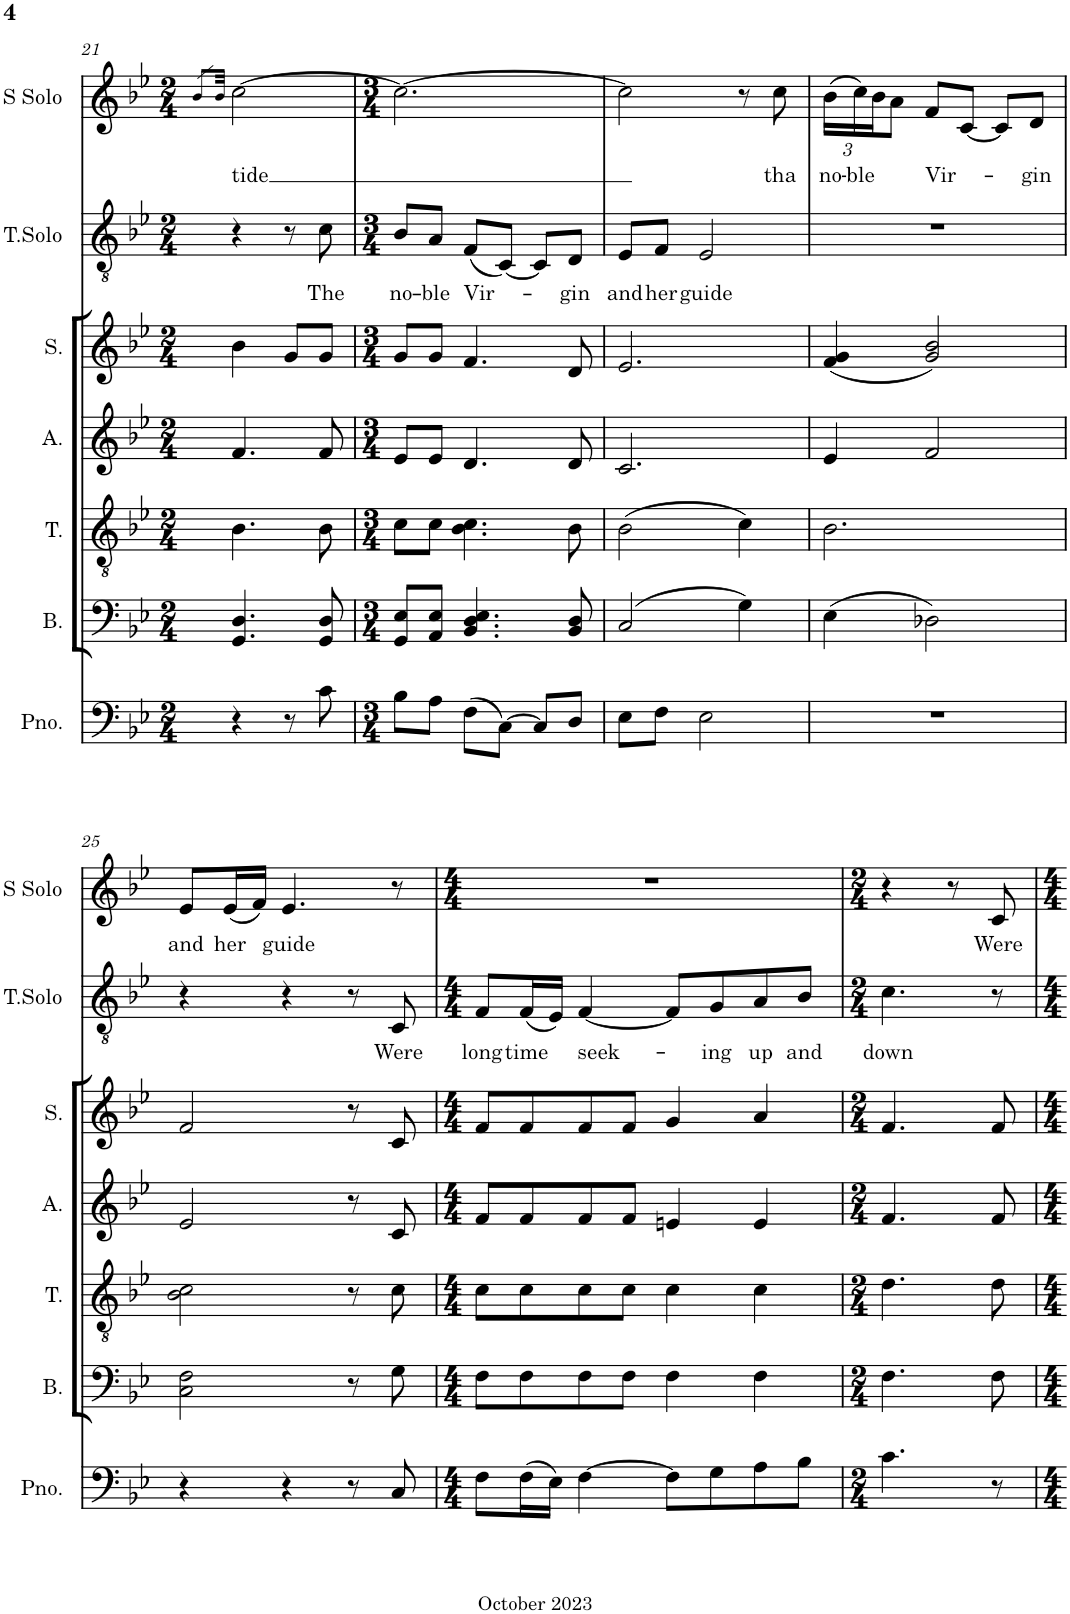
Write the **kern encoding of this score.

**kern	**kern	**kern	**kern	**kern	**kern	**text	**kern	**text
*part7	*part6	*part5	*part4	*part3	*part2	*part2	*part1	*part1
*staff7	*staff6	*staff5	*staff4	*staff3	*staff2	*staff2	*staff1	*staff1
*I"Piano	*I"Bass	*I"Tenor	*I"Alto	*I"Soprano	*I"Tenor Solo	*	*I"Soprano Solo	*
*I'Pno.	*I'B.	*I'T.	*I'A.	*I'S.	*I'T.Solo	*	*I'S Solo	*
!!LO:PB:g=z
*clefF4	*clefF4	*clefGv2	*clefG2	*clefG2	*clefGv2	*	*clefG2	*
*k[b-e-]	*k[b-e-]	*k[b-e-]	*k[b-e-]	*k[b-e-]	*k[b-e-]	*	*k[b-e-]	*
*M2/4	*M2/4	*M2/4	*M2/4	*M2/4	*M2/4	*	*M2/4	*
=21	=21	=21	=21	=21	=21	=21	=21	=21
.	.	.	.	.	.	.	8qb-/L	.
.	.	.	.	.	.	.	32qb-/Jkk	.
!	!	!	!	!	!	!	!	!LO:LY:b
4r	4.GG/ 4.D/	4.B-\	4.f/	4b-\	4r	.	[2cc\	tide
8r	.	.	.	8g/L	8r	.	.	.
!	!	!	!	!	!	!LO:LY:b	!	!
8c\	8GG/ 8D/	8B-\	8f/	8g/J	8c\	The	.	.
=22	=22	=22	=22	=22	=22	=22	=22	=22
*M3/4	*M3/4	*M3/4	*M3/4	*M3/4	*M3/4	*	*M3/4	*
!	!	!	!	!	!	!LO:LY:b	!	!
8B-\L	8GG/ 8E-/L	8c\L	8e-/L	8g/L	8B-/L	no-	2.cc\_	.
!	!	!	!	!	!	!LO:LY:b	!	!
8A\J	8AA/ 8E-/J	8c\J	8e-/J	8g/J	8A/J	-ble	.	.
!	!	!	!	!	!	!LO:LY:b	!	!
(8F\L	4.BB-/ 4.D/ 4.E-/	4.B-\ 4.c\	4.d/	4.f/	(8F/L	Vir-	.	.
[8C\J)	.	.	.	.	[8C/J)	.	.	.
8C/L]	.	.	.	.	8C/L]	.	.	.
!	!	!	!	!	!	!LO:LY:b	!	!
8D/J	8BB-/ 8D/	8B-\	8d/	8d/	8D/J	-gin	.	.
=23	=23	=23	=23	=23	=23	=23	=23	=23
!	!	!	!	!	!	!LO:LY:b	!	!
8E-\L	(2C/	(2B-\	2.c/	2.e-/	8E-/L	and	2cc\]	.
!	!	!	!	!	!	!LO:LY:b	!	!
8F\J	.	.	.	.	8F/J	her	.	.
!	!	!	!	!	!	!LO:LY:b	!	!
2E-\	.	.	.	.	2E-/	guide	.	.
.	4G\)	4c\)	.	.	.	.	8r	.
!	!	!	!	!	!	!	!	!LO:LY:b
.	.	.	.	.	.	.	8cc\	tha
=24	=24	=24	=24	=24	=24	=24	=24	=24
*	*	*	*	*	*	*	*Xbrackettup	*
!	!	!	!	!	!	!	!	!LO:LY:b
2.r	(4E-\	2.B-\	4e-/	(4f/ 4g/	2.r	.	(24b-\LL	no-
!	!	!	!	!	!	!	!	!LO:LY:b
.	.	.	.	.	.	.	24cc\)	-ble
.	.	.	.	.	.	.	24b-\J	.
.	.	.	.	.	.	.	8a\J	.
!	!	!	!	!	!	!	!	!LO:LY:b
.	2D-X\)	.	2f/	2g/ 2b-/)	.	.	8f/L	Vir-
.	.	.	.	.	.	.	[8c/J	.
.	.	.	.	.	.	.	8c/L]	.
!	!	!	!	!	!	!	!	!LO:LY:b
.	.	.	.	.	.	.	8d/J	-gin
!!LO:LB:g=z
=25	=25	=25	=25	=25	=25	=25	=25	=25
!	!	!	!	!	!	!	!	!LO:LY:b
4r	2C\ 2F\	2B-\ 2c\	2e-/	2f/	4r	.	8e-/L	and
!	!	!	!	!	!	!	!	!LO:LY:b
.	.	.	.	.	.	.	(16e-/L	her
.	.	.	.	.	.	.	16f/JJ)	.
!	!	!	!	!	!	!	!	!LO:LY:b
4r	.	.	.	.	4r	.	4.e-/	guide
8r	8r	8r	8r	8r	8r	.	.	.
!	!	!	!	!	!	!LO:LY:b	!	!
8C/	8G\	8c\	8c/	8c/	8C/	Were	8r	.
=26	=26	=26	=26	=26	=26	=26	=26	=26
*M4/4	*M4/4	*M4/4	*M4/4	*M4/4	*M4/4	*	*M4/4	*
!	!	!	!	!	!	!LO:LY:b	!	!
8F\L	8F\L	8c\L	8f/L	8f/L	8F/L	long	1r	.
!	!	!	!	!	!	!LO:LY:b	!	!
(16F\L	8F\	8c\	8f/	8f/	(16F/L	time	.	.
16E-\JJ)	.	.	.	.	16E-/JJ)	.	.	.
!	!	!	!	!	!	!LO:LY:b	!	!
[4F\	8F\	8c\	8f/	8f/	[4F/	seek-	.	.
.	8F\J	8c\J	8f/J	8f/J	.	.	.	.
8F\L]	4F\	4c\	4en/	4g/	8F/L]	.	.	.
!	!	!	!	!	!	!LO:LY:b	!	!
8G\	.	.	.	.	8G/	-ing	.	.
!	!	!	!	!	!	!LO:LY:b	!	!
8A\	4F\	4c\	4e/	4a/	8A/	up	.	.
!	!	!	!	!	!	!LO:LY:b	!	!
8B-\J	.	.	.	.	8B-/J	and	.	.
=27	=27	=27	=27	=27	=27	=27	=27	=27
*M2/4	*M2/4	*M2/4	*M2/4	*M2/4	*M2/4	*	*M2/4	*
!	!	!	!	!	!	!LO:LY:b	!	!
4.c\	4.F\	4.d\	4.f/	4.f/	4.c\	down	4r	.
.	.	.	.	.	.	.	8r	.
!	!	!	!	!	!	!	!	!LO:LY:b
8r	8F\	8d\	8f/	8f/	8r	.	8c/	Were
=	=	=	=	=	=	=	=	=
*-	*-	*-	*-	*-	*-	*-	*-	*-
